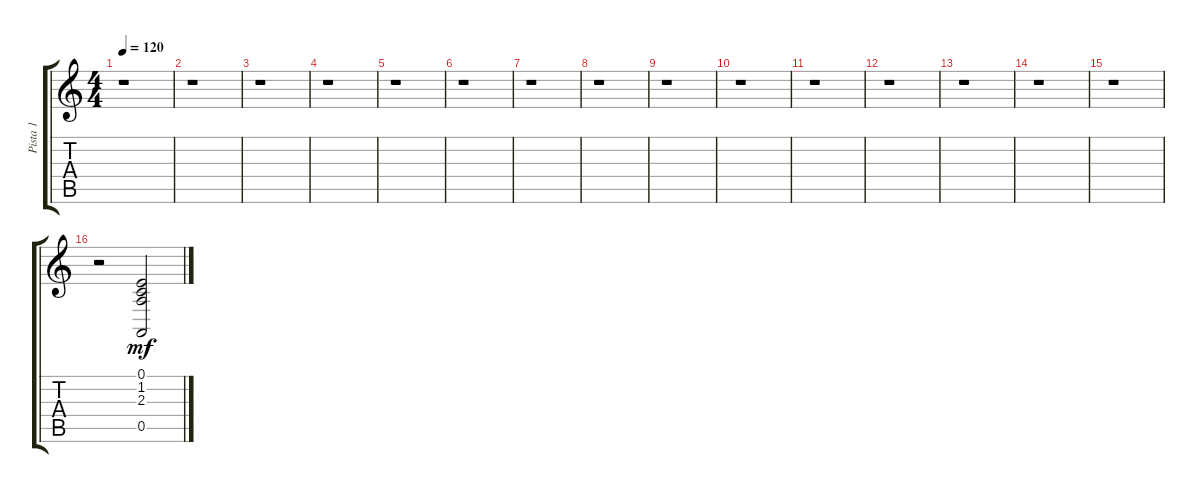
\track ("Pista 1" "Pista 1") {instrument stringensemble1}
\staff {score tabs}
\tuning (E4 B3 G3 D3 A2 E2) {hide}
\ts (4 4)
\tempo 120
\clef g2
\ks c
r.1{dy mf instrument stringensemble1} |
r.1 |
r.1 |
r.1 |
r.1 |
r.1 |
r.1 |
r.1 |
r.1 |
r.1 |
r.1 |
r.1 |
r.1 |
r.1 |
r.1 |
r.2 (0.1 1.2 2.3 0.5).2
